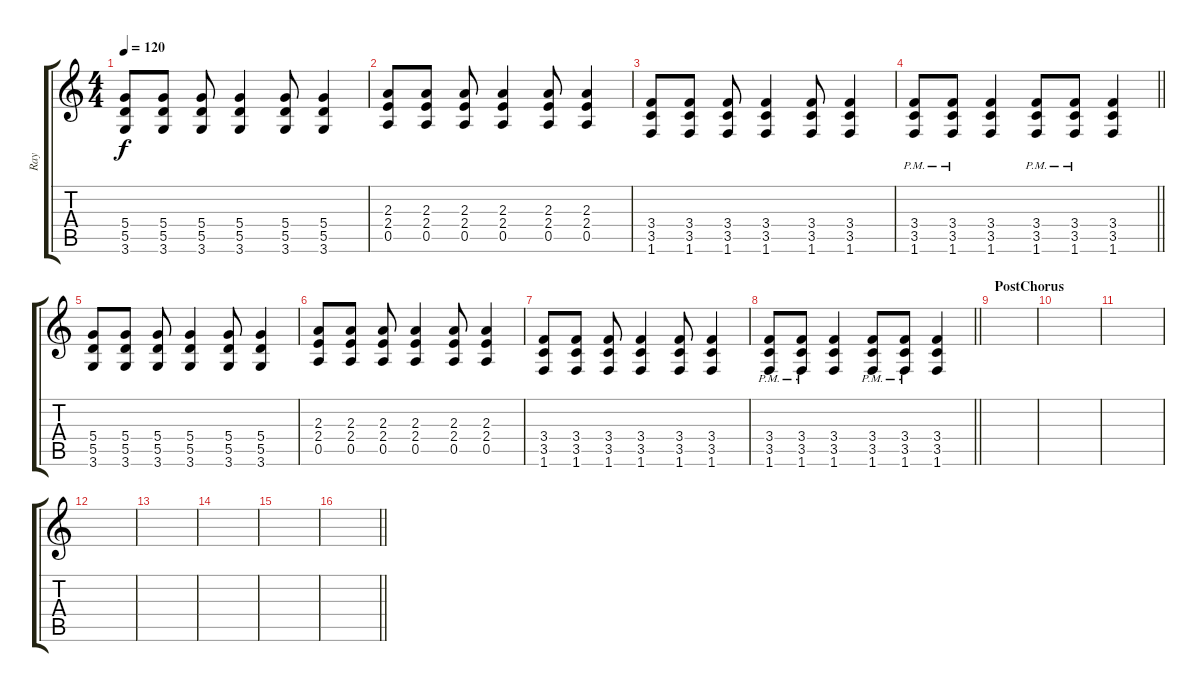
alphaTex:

\track ("Ray" "Ray") {instrument distortionguitar}
\staff {score tabs}
\tuning (E4 B3 G3 D3 A2 E2) {hide}
\ts (4 4)
\tempo 120
\clef g2
\ks c
(5.4 5.5 3.6).8{dy f} (5.4 5.5 3.6).8 (5.4 5.5 3.6).8 (5.4 5.5 3.6).4 (5.4 5.5 3.6).8 (5.4 5.5 3.6).4 |
(2.3 2.4 0.5).8 (2.3 2.4 0.5).8 (2.3 2.4 0.5).8 (2.3 2.4 0.5).4 (2.3 2.4 0.5).8 (2.3 2.4 0.5).4 |
(3.4 3.5 1.6).8 (3.4 3.5 1.6).8 (3.4 3.5 1.6).8 (3.4 3.5 1.6).4 (3.4 3.5 1.6).8 (3.4 3.5 1.6).4 |
\barLineRight lightlight
(3.4{pm} 3.5{pm} 1.6{pm}).8 (3.4{pm} 3.5{pm} 1.6{pm}).8 (3.4 3.5 1.6).4 (3.4{pm} 3.5{pm} 1.6{pm}).8 (3.4{pm} 3.5{pm} 1.6{pm}).8 (3.4 3.5 1.6).4 |
(5.4 5.5 3.6).8 (5.4 5.5 3.6).8 (5.4 5.5 3.6).8 (5.4 5.5 3.6).4 (5.4 5.5 3.6).8 (5.4 5.5 3.6).4 |
(2.3 2.4 0.5).8 (2.3 2.4 0.5).8 (2.3 2.4 0.5).8 (2.3 2.4 0.5).4 (2.3 2.4 0.5).8 (2.3 2.4 0.5).4 |
(3.4 3.5 1.6).8 (3.4 3.5 1.6).8 (3.4 3.5 1.6).8 (3.4 3.5 1.6).4 (3.4 3.5 1.6).8 (3.4 3.5 1.6).4 |
\barLineRight lightlight
(3.4{pm} 3.5{pm} 1.6{pm}).8 (3.4{pm} 3.5{pm} 1.6{pm}).8 (3.4 3.5 1.6).4 (3.4{pm} 3.5{pm} 1.6{pm}).8 (3.4{pm} 3.5{pm} 1.6{pm}).8 (3.4 3.5 1.6).4 |
\section ("" "PostChorus")
|
|
|
|
|
|
|
\barLineRight lightlight
